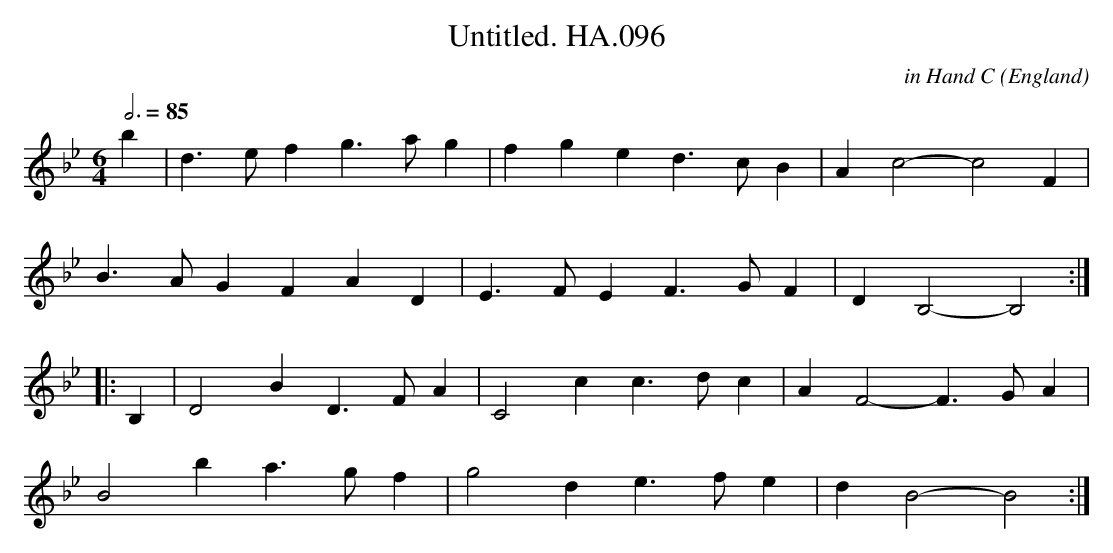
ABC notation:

X:1
T:Untitled. HA.096
C:in Hand C
L:1/4
M:6/4
O:England
Q:3/4=85
K:Bb
b|d>ef g>ag|fge d>cB|Ac2-c2F|!
B>AG FAD|E>FE F>GF|DB,2-B,2:|!
|:B,|D2B D>FA|C2c c>dc|AF2-F>GA|!
B2b a>gf|g2d e>fe|dB2-B2:|
